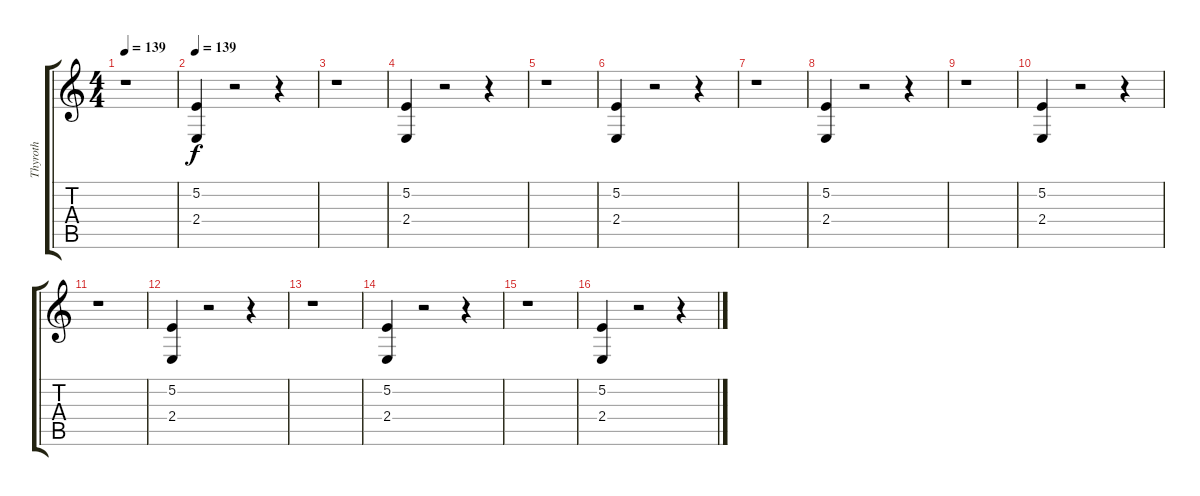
\track ("Thyroth" "Thyroth") {instrument tubularbells}
\staff {score tabs}
\tuning (E4 B3 G3 D3 A2 E2) {hide}
\ts (4 4)
\tempo 139
\clef g2
\ks c
r.1{dy f} |
\tempo 139
(5.2 2.4).4 r.2 r.4 |
r.1 |
(5.2 2.4).4 r.2 r.4 |
r.1 |
(5.2 2.4).4 r.2 r.4 |
r.1 |
(5.2 2.4).4 r.2 r.4 |
r.1 |
(5.2 2.4).4 r.2 r.4 |
r.1 |
(5.2 2.4).4 r.2 r.4 |
r.1 |
(5.2 2.4).4 r.2 r.4 |
r.1 |
(5.2 2.4).4 r.2 r.4
